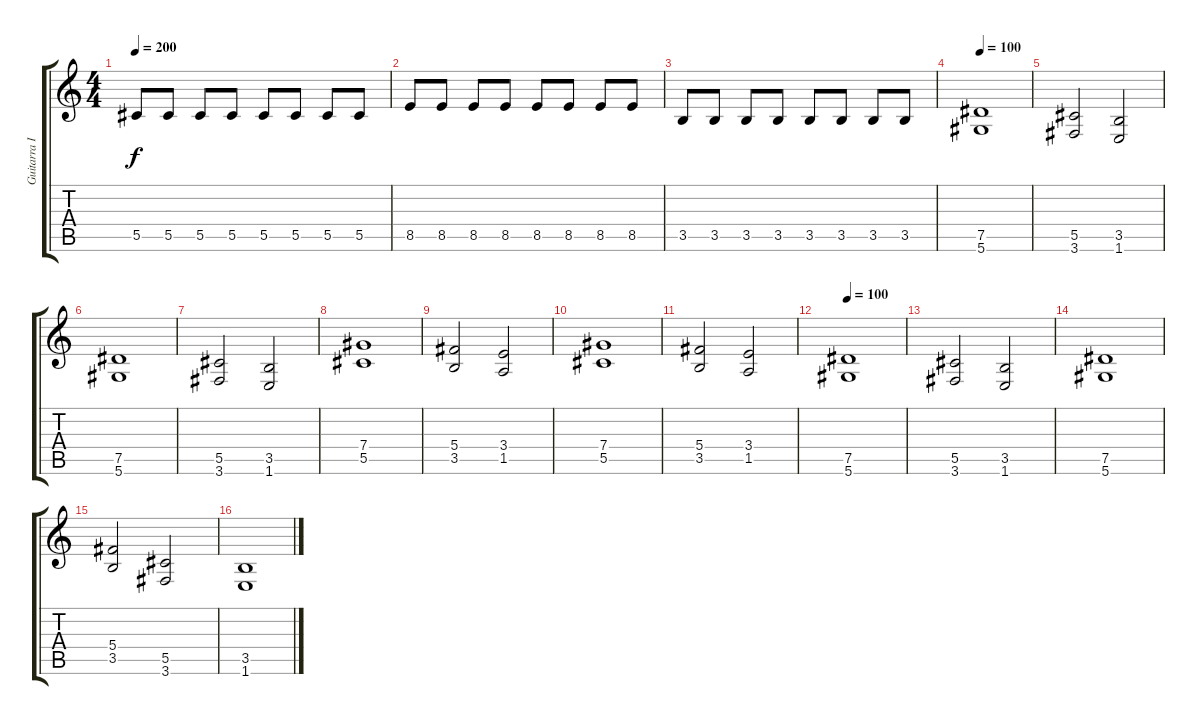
\track ("Guitarra II" "Guitarra I") {instrument distortionguitar}
\staff {score tabs}
\tuning (Eb4 Bb3 Gb3 Db3 Ab2 Eb2) {hide}
\ts (4 4)
\tempo 200
\clef g2
\ks c
5.5.8{dy f} 5.5.8 5.5.8 5.5.8 5.5.8 5.5.8 5.5.8 5.5.8 |
8.5.8 8.5.8 8.5.8 8.5.8 8.5.8 8.5.8 8.5.8 8.5.8 |
3.5.8 3.5.8 3.5.8 3.5.8 3.5.8 3.5.8 3.5.8 3.5.8 |
\tempo 100
(7.5 5.6).1 |
(5.5 3.6).2 (3.5 1.6).2 |
(7.5 5.6).1 |
(5.5 3.6).2 (3.5 1.6).2 |
(7.4 5.5).1 |
(5.4 3.5).2 (3.4 1.5).2 |
(7.4 5.5).1 |
(5.4 3.5).2 (3.4 1.5).2 |
\tempo 100
(7.5 5.6).1 |
(5.5 3.6).2 (3.5 1.6).2 |
(7.5 5.6).1 |
(5.4 3.5).2 (5.5 3.6).2 |
(3.5 1.6).1
